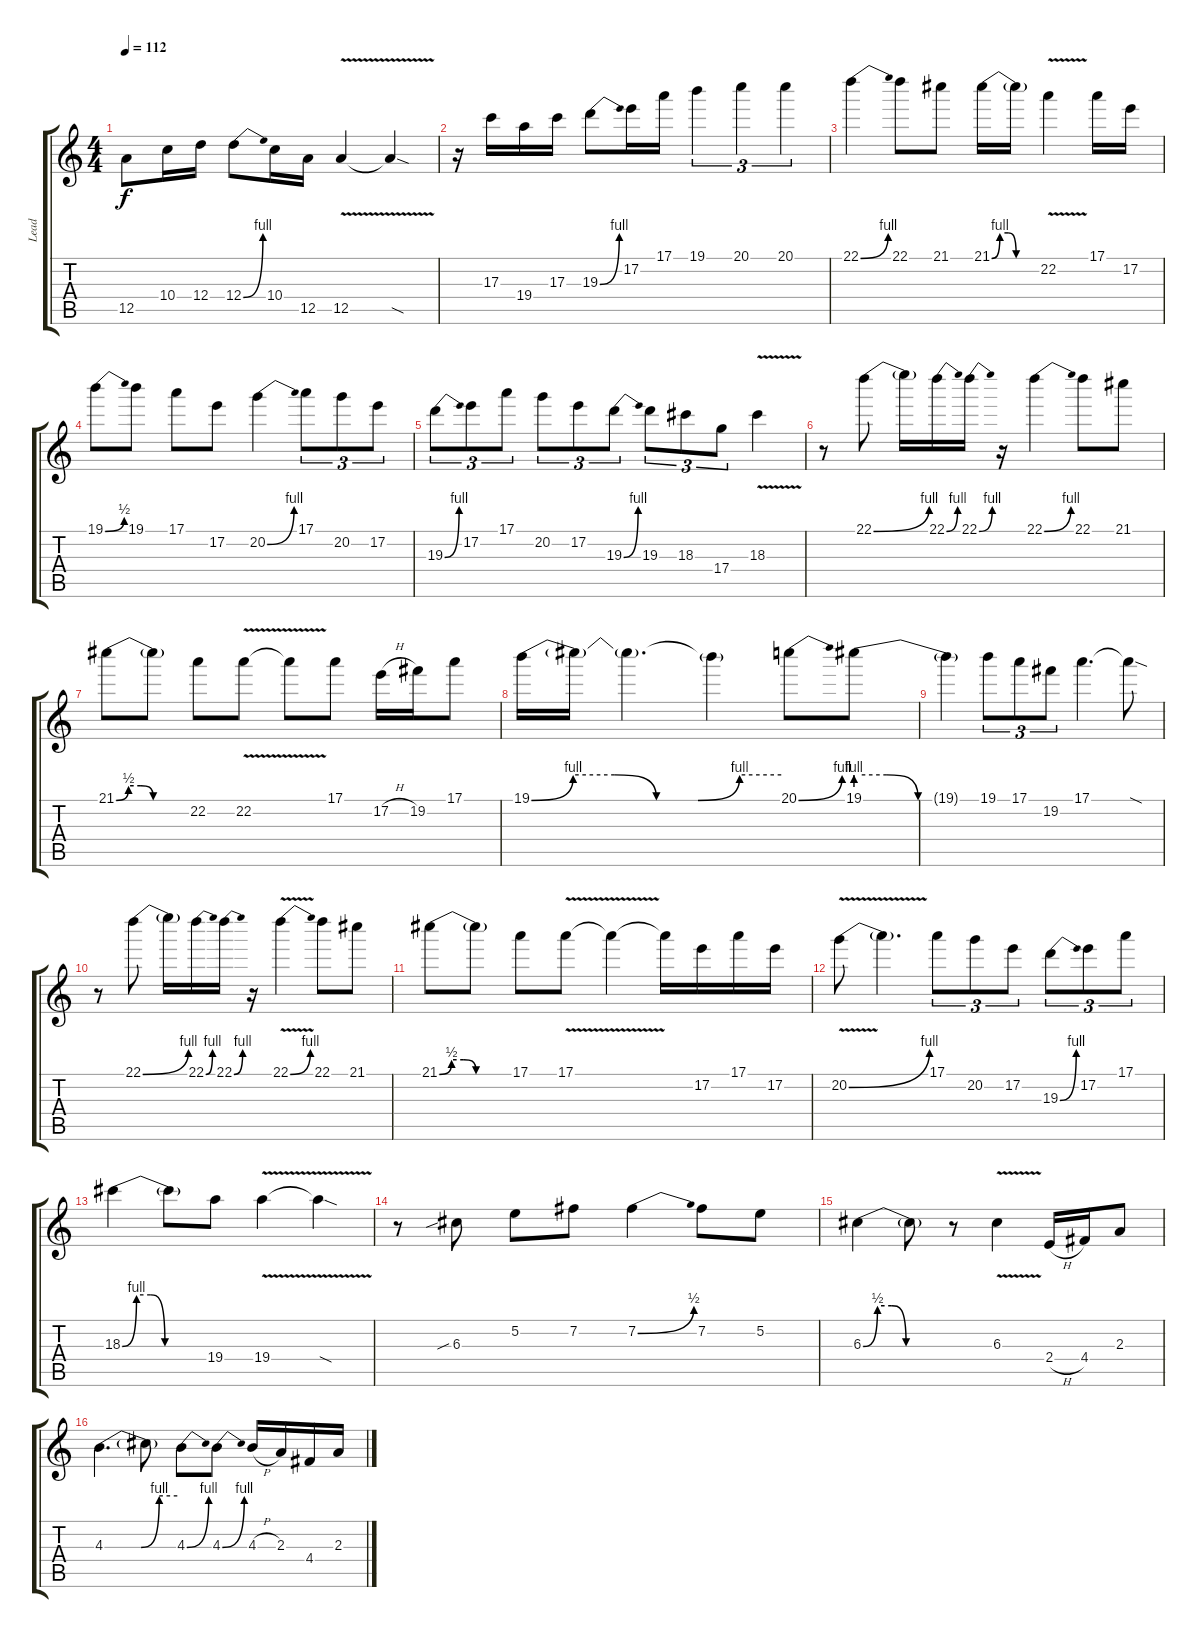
\track ("Lead" "Lead") {instrument electricguitarclean}
\staff {score tabs}
\tuning (E4 B3 G3 D3 A2 E2) {hide}
\ts (4 4)
\tempo 112
\clef g2
\ks c
12.5.8{dy f} 10.4.16 12.4.16 12.4{be (bend 0 0 60 4)}.8 10.4.16 12.5.16 12.5{v}.4 12.5{sod t}.4 |
r.16 17.3.16 19.4.16 17.3.16 19.3{be (bend 0 0 60 4)}.8 17.2.16 17.1.16 19.1.4{tu (3 2)} 20.1.4{tu (3 2)} 20.1.4{tu (3 2)} |
22.1{be (bend 0 0 60 4)}.4 22.1.8 21.1.8 21.1{be (custom 0 0 10 4 20 4 30 0 60 0)}.16 21.1{t}.16 22.2{v}.4 17.1.16 17.2.16 |
19.1{be (bend 0 0 60 2)}.8 19.1.8 17.1.8 17.2.8 20.2{be (bend 0 0 60 4)}.4 17.1.8{tu (3 2)} 20.2.8{tu (3 2)} 17.2.8{tu (3 2)} |
19.3{be (bend 0 0 60 4)}.8{tu (3 2)} 17.2.8{tu (3 2)} 17.1.8{tu (3 2)} 20.2.8{tu (3 2)} 17.2.8{tu (3 2)} 19.3{be (bend 0 0 60 4)}.8{tu (3 2)} 19.3.8{tu (3 2)} 18.3.8{tu (3 2)} 17.4.8{tu (3 2)} 18.3{v}.4 |
r.8 22.1{be (bend 0 0 60 4)}.8 22.1{t}.16 22.1{be (bend 0 0 60 4)}.16 22.1{be (bend 0 0 60 4)}.16 r.16 22.1{be (bend 0 0 60 4)}.4 22.1.8 21.1.8 |
21.1{be (custom 0 0 10 2 20 2 30 0 60 0)}.8 21.1{t}.8 22.2.8 22.2{v}.8 22.2{t}.8 17.1.8 17.2{h}.16 19.2.16 17.1.8 |
19.1{be (custom 0 0 10 4 20 4 30 0 40 0 50 4 60 4)}.16 19.1{t}.16 19.1{t}.4{d} 19.1{t}.4 20.1{be (bend 0 0 60 4)}.8 19.1{be (custom 0 4 15 4 30 0 60 0)}.8 |
19.1{t}.4 19.1.8{tu (3 2)} 17.1.8{tu (3 2)} 19.2.8{tu (3 2)} 17.1.4{d} 17.1{sod t}.8 |
r.8 22.1{be (bend 0 0 60 4)}.8 22.1{t}.16 22.1{be (bend 0 0 60 4)}.16 22.1{be (bend 0 0 60 4)}.16 r.16 22.1{be (bend 0 0 60 4) v}.4 22.1.8 21.1.8 |
21.1{be (custom 0 0 10 2 20 2 30 0 60 0)}.8 21.1{t}.8 17.1.8 17.1{v}.8 17.1{t}.4 17.1{t}.16 17.2.16 17.1.16 17.2.16 |
20.2{be (bend 0 0 60 4) v}.8 20.2{t}.4{d} 17.1.8{tu (3 2)} 20.2.8{tu (3 2)} 17.2.8{tu (3 2)} 19.3{be (bend 0 0 60 4)}.8{tu (3 2)} 17.2.8{tu (3 2)} 17.1.8{tu (3 2)} |
18.3{be (custom 0 0 10 4 20 4 30 0 60 0)}.4 18.3{t}.8 19.4.8 19.4{v}.4 19.4{sod t}.4 |
r.8 6.3{sib}.8 5.2.8 7.2.8 7.2{be (bend 0 0 60 2)}.4 7.2.8 5.2.8 |
6.3{be (custom 0 0 10 2 20 2 30 0 60 0)}.4 6.3{t}.8 r.8 6.3{v}.4 2.4{h}.16 4.4.16 2.3.8 |
4.3{be (custom 0 0 30 0 45 4 60 4)}.4{d} 4.3{t}.8 4.3{be (bend 0 0 60 4)}.8 4.3{be (bend 0 0 60 4)}.8 4.3{h}.16 2.3.16 4.4.16 2.3.16
